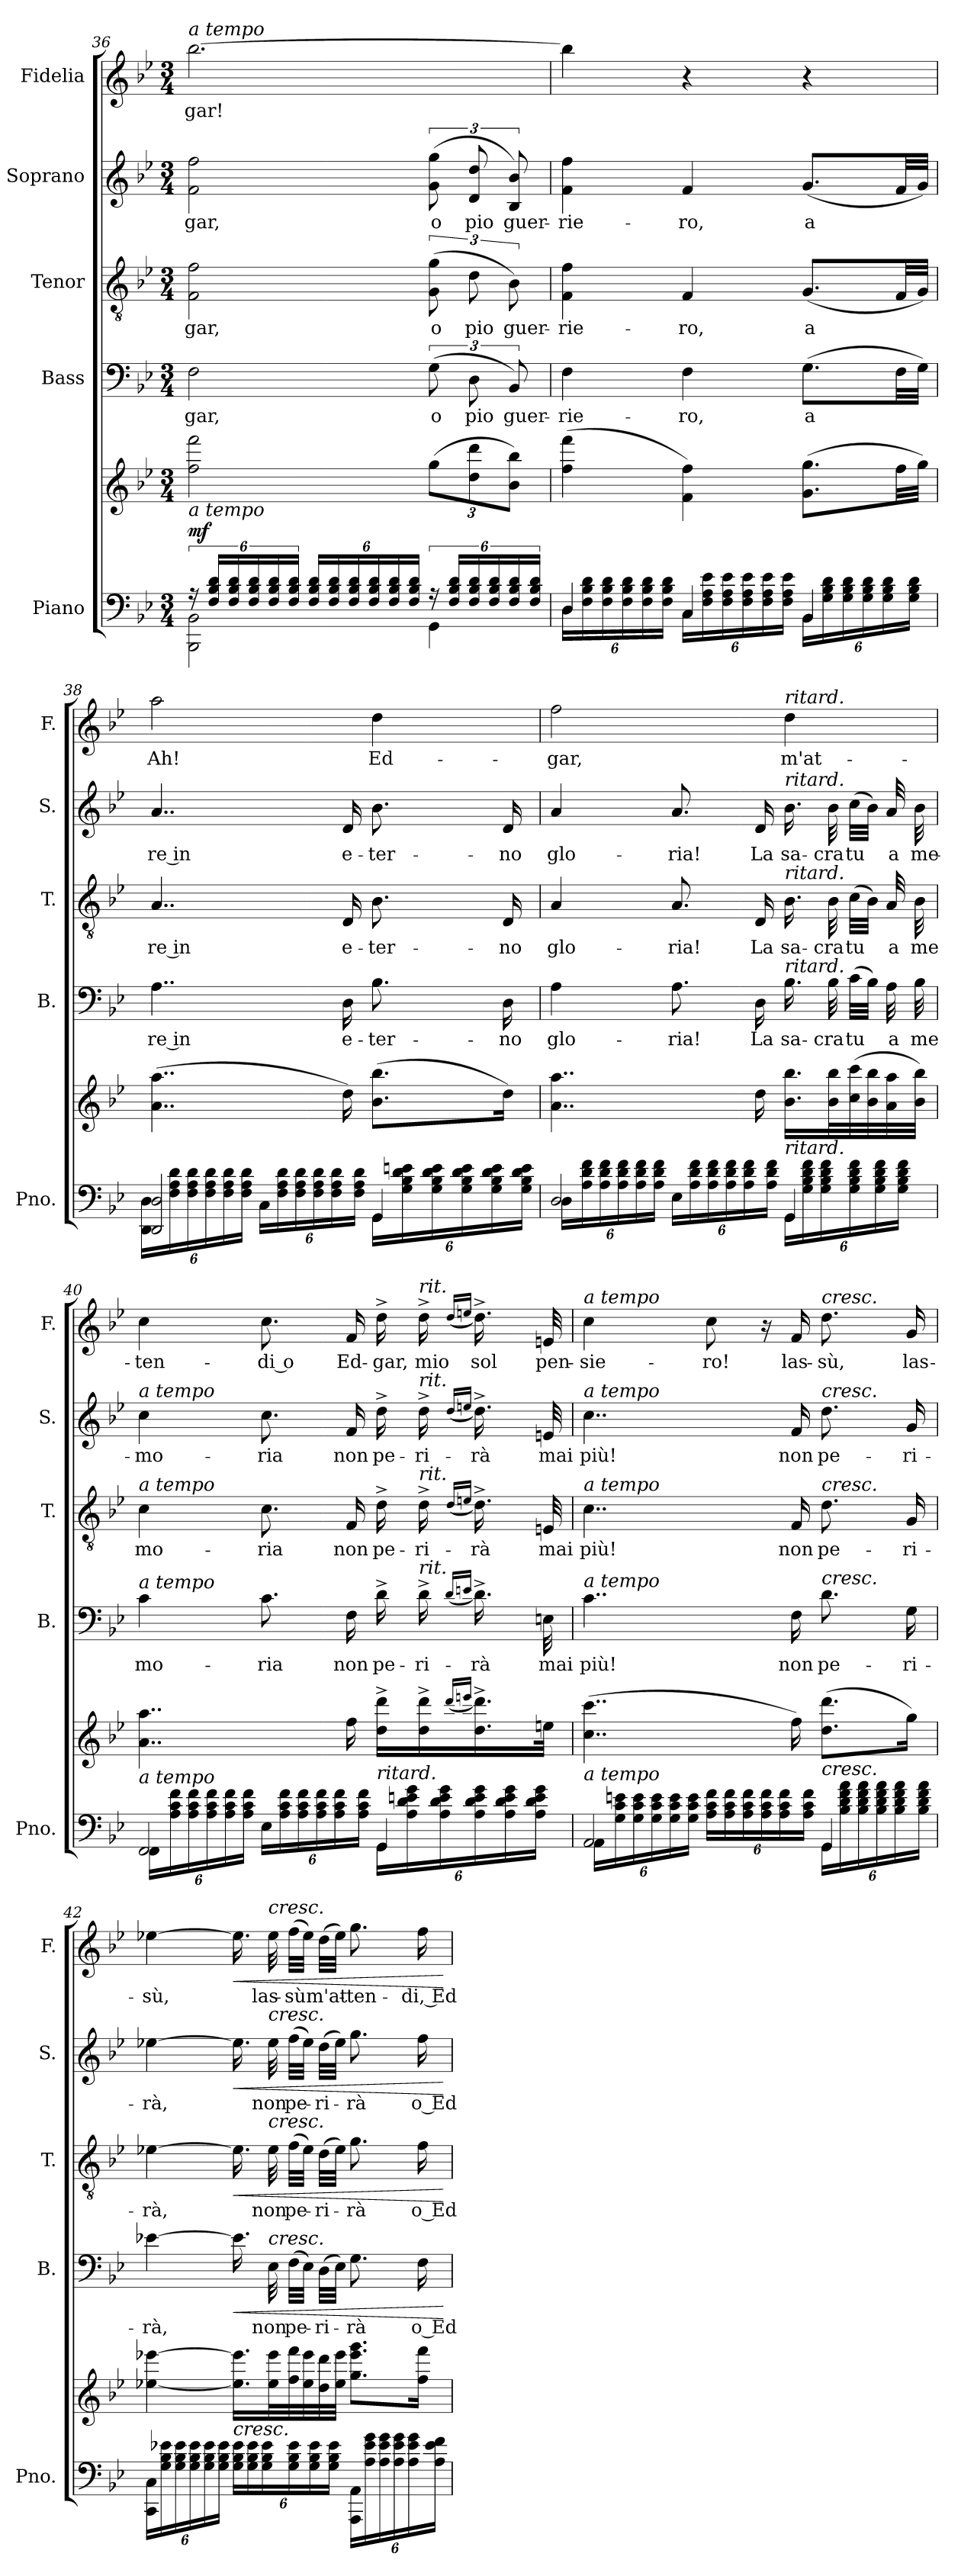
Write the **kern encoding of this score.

**kern	**kern	**dynam	**kern	**text	**dynam	**kern	**text	**dynam	**kern	**text	**dynam	**kern	**text	**dynam
*part5	*part5	*part5	*part4	*part4	*part4	*part3	*part3	*part3	*part2	*part2	*part2	*part1	*part1	*part1
*staff6	*staff5	*staff5/6	*staff4	*staff4	*staff4	*staff3	*staff3	*staff3	*staff2	*staff2	*staff2	*staff1	*staff1	*staff1
*I"Piano	*	*	*I"Bass	*	*	*I"Tenor	*	*	*I"Soprano	*	*	*I"Fidelia	*	*
*I'Pno.	*	*	*I'B.	*	*	*I'T.	*	*	*I'S.	*	*	*I'F.	*	*
*clefF4	*clefG2	*	*clefF4	*	*	*clefGv2	*	*	*clefG2	*	*	*clefG2	*	*
*k[b-e-]	*k[b-e-]	*	*k[b-e-]	*	*	*k[b-e-]	*	*	*k[b-e-]	*	*	*k[b-e-]	*	*
*M3/4	*M3/4	*	*M3/4	*	*	*M3/4	*	*	*M3/4	*	*	*M3/4	*	*
*MM54	*MM54	*	*MM54	*	*	*MM54	*	*	*MM54	*	*	*MM54	*	*
=36	=36	=36	=36	=36	=36	=36	=36	=36	=36	=36	=36	=36	=36	=36
*^	*	*	*	*	*	*	*	*	*	*	*	*	*	*
!	!	!	!	!	!	!	!	!	!	!	!	!	!LO:TX:a:i:t=a tempo	!	!
!LO:TX:a:i:t=a tempo	!	!	!	!	!	!	!	!	!	!	!	!	!	!	!
!	!	!	!LO:DY:a=2	!	!LO:LY:b	!	!	!LO:LY:b	!	!	!LO:LY:b	!	!	!LO:LY:b	!
24r	2BBB-\ 2BB-\	2ff\ 2fff\	mf	2F\	-gar,	.	2F\ 2f\	-gar,	.	2f\ 2ff\	-gar,	.	[2.bb-\	-gar!	.
24F/ 24B-/ 24d/LL	.	.	.	.	.	.	.	.	.	.	.	.	.	.	.
24F/ 24B-/ 24d/	.	.	.	.	.	.	.	.	.	.	.	.	.	.	.
24F/ 24B-/ 24d/	.	.	.	.	.	.	.	.	.	.	.	.	.	.	.
24F/ 24B-/ 24d/	.	.	.	.	.	.	.	.	.	.	.	.	.	.	.
24F/ 24B-/ 24d/JJ	.	.	.	.	.	.	.	.	.	.	.	.	.	.	.
*Xbrackettup	*	*	*	*	*	*	*	*	*	*	*	*	*	*	*
24F/ 24B-/ 24d/LL	.	.	.	.	.	.	.	.	.	.	.	.	.	.	.
24F/ 24B-/ 24d/	.	.	.	.	.	.	.	.	.	.	.	.	.	.	.
24F/ 24B-/ 24d/	.	.	.	.	.	.	.	.	.	.	.	.	.	.	.
24F/ 24B-/ 24d/	.	.	.	.	.	.	.	.	.	.	.	.	.	.	.
24F/ 24B-/ 24d/	.	.	.	.	.	.	.	.	.	.	.	.	.	.	.
24F/ 24B-/ 24d/JJ	.	.	.	.	.	.	.	.	.	.	.	.	.	.	.
*brackettup	*	*Xbrackettup	*	*	*	*	*	*	*	*	*	*	*	*	*
!	!	!	!	!	!LO:LY:b	!	!	!LO:LY:b	!	!	!LO:LY:b	!	!	!	!
24r	4GG\	(>12gg\L	.	(>12G\	o	.	(>12G\ 12g\	o	.	(>12g\ 12gg\	o	.	.	.	.
24F/ 24B-/ 24d/LL	.	.	.	.	.	.	.	.	.	.	.	.	.	.	.
!	!	!	!	!	!LO:LY:b	!	!	!LO:LY:b	!	!	!LO:LY:b	!	!	!	!
24F/ 24B-/ 24d/	.	12dd\ 12ddd\	.	12D\	pio	.	12d\	pio	.	12d/ 12dd/	pio	.	.	.	.
24F/ 24B-/ 24d/	.	.	.	.	.	.	.	.	.	.	.	.	.	.	.
!	!	!	!	!	!LO:LY:b	!	!	!LO:LY:b	!	!	!LO:LY:b	!	!	!	!
24F/ 24B-/ 24d/	.	12b-\ 12bb-\J)	.	12BB-/)	guer-	.	12B-\)	guer-	.	12B-/ 12b-/)	guer-	.	.	.	.
24F/ 24B-/ 24d/JJ	.	.	.	.	.	.	.	.	.	.	.	.	.	.	.
!!LO:LB:g=z
=37	=37	=37	=37	=37	=37	=37	=37	=37	=37	=37	=37	=37	=37	=37	=37
*	*Xbrackettup	*	*	*	*	*	*	*	*	*	*	*	*	*	*
!	!	!	!	!	!LO:LY:b	!	!	!LO:LY:b	!	!	!LO:LY:b	!	!	!	!
4D/	24D\LL	(>4ff\ 4fff\	.	4F\	-rie-	.	4F\ 4f\	-rie-	.	4f\ 4ff\	-rie-	.	4bb-\]	.	.
.	24F\ 24B-\ 24d\	.	.	.	.	.	.	.	.	.	.	.	.	.	.
.	24F\ 24B-\ 24d\	.	.	.	.	.	.	.	.	.	.	.	.	.	.
.	24F\ 24B-\ 24d\	.	.	.	.	.	.	.	.	.	.	.	.	.	.
.	24F\ 24B-\ 24d\	.	.	.	.	.	.	.	.	.	.	.	.	.	.
.	24F\ 24B-\ 24d\JJ	.	.	.	.	.	.	.	.	.	.	.	.	.	.
!	!	!	!	!	!LO:LY:b	!	!	!LO:LY:b	!	!	!LO:LY:b	!	!	!	!
4C/	24C\LL	4f\ 4ff\)	.	4F\	-ro,	.	4F/	-ro,	.	4f/	-ro,	.	4r	.	.
.	24F\ 24A\ 24e-\	.	.	.	.	.	.	.	.	.	.	.	.	.	.
.	24F\ 24A\ 24e-\	.	.	.	.	.	.	.	.	.	.	.	.	.	.
.	24F\ 24A\ 24e-\	.	.	.	.	.	.	.	.	.	.	.	.	.	.
.	24F\ 24A\ 24e-\	.	.	.	.	.	.	.	.	.	.	.	.	.	.
.	24F\ 24A\ 24e-\JJ	.	.	.	.	.	.	.	.	.	.	.	.	.	.
!	!	!	!	!	!LO:LY:b	!	!	!LO:LY:b	!	!	!LO:LY:b	!	!	!	!
4BB-/	24BB-\LL	(>8.g\ 8.gg\L	.	(>8.G\L	a	.	(<8.G/L	a	.	(<8.g/L	a	.	4r	.	.
.	24G\ 24B-\ 24d\	.	.	.	.	.	.	.	.	.	.	.	.	.	.
.	24G\ 24B-\ 24d\	.	.	.	.	.	.	.	.	.	.	.	.	.	.
.	24G\ 24B-\ 24d\	.	.	.	.	.	.	.	.	.	.	.	.	.	.
.	24G\ 24B-\ 24d\	.	.	.	.	.	.	.	.	.	.	.	.	.	.
.	.	32ff\LL	.	32F\LL	.	.	32F/LL	.	.	32f/LL	.	.	.	.	.
.	24G\ 24B-\ 24d\JJ	.	.	.	.	.	.	.	.	.	.	.	.	.	.
.	.	32gg\JJJ)	.	32G\JJJ)	.	.	32G/JJJ)	.	.	32g/JJJ)	.	.	.	.	.
=38	=38	=38	=38	=38	=38	=38	=38	=38	=38	=38	=38	=38	=38	=38	=38
!	!	!	!	!	!LO:LY:b	!	!	!LO:LY:b	!	!	!LO:LY:b	!	!	!LO:LY:b	!
2DD/ 2D/	24DD\ 24D\LL	(>4..a\ 4..aa\	.	4..A\	re in	.	4..A/	re in	.	4..a/	re in	.	2aa\	Ah!	.
.	24F\ 24A\ 24d\	.	.	.	.	.	.	.	.	.	.	.	.	.	.
.	24F\ 24A\ 24d\	.	.	.	.	.	.	.	.	.	.	.	.	.	.
.	24F\ 24A\ 24d\	.	.	.	.	.	.	.	.	.	.	.	.	.	.
.	24F\ 24A\ 24d\	.	.	.	.	.	.	.	.	.	.	.	.	.	.
.	24F\ 24A\ 24d\JJ	.	.	.	.	.	.	.	.	.	.	.	.	.	.
.	24C\LL	.	.	.	.	.	.	.	.	.	.	.	.	.	.
.	24F\ 24A\ 24d\	.	.	.	.	.	.	.	.	.	.	.	.	.	.
.	24F\ 24A\ 24d\	.	.	.	.	.	.	.	.	.	.	.	.	.	.
.	24F\ 24A\ 24d\	.	.	.	.	.	.	.	.	.	.	.	.	.	.
.	24F\ 24A\ 24d\	.	.	.	.	.	.	.	.	.	.	.	.	.	.
!	!	!	!	!	!LO:LY:b	!	!	!LO:LY:b	!	!	!LO:LY:b	!	!	!	!
.	.	16dd\)	.	16D\	e-	.	16D/	e-	.	16d/	e-	.	.	.	.
.	24F\ 24A\ 24d\JJ	.	.	.	.	.	.	.	.	.	.	.	.	.	.
!	!	!	!	!	!LO:LY:b	!	!	!LO:LY:b	!	!	!LO:LY:b	!	!	!LO:LY:b	!
4GG/	24GG\LL	(>8.b-\ 8.bb-\L	.	8.B-\	-ter-	.	8.B-\	-ter-	.	8.b-\	-ter-	.	4dd\	Ed-	.
.	24G\ 24B-\ 24d\ 24en\	.	.	.	.	.	.	.	.	.	.	.	.	.	.
.	24G\ 24B-\ 24d\ 24e\	.	.	.	.	.	.	.	.	.	.	.	.	.	.
.	24G\ 24B-\ 24d\ 24e\	.	.	.	.	.	.	.	.	.	.	.	.	.	.
.	24G\ 24B-\ 24d\ 24e\	.	.	.	.	.	.	.	.	.	.	.	.	.	.
!	!	!	!	!	!LO:LY:b	!	!	!LO:LY:b	!	!	!LO:LY:b	!	!	!	!
.	.	16dd\Jk)	.	16D\	-no	.	16D/	-no	.	16d/	-no	.	.	.	.
.	24G\ 24B-\ 24d\ 24e\JJ	.	.	.	.	.	.	.	.	.	.	.	.	.	.
!!LO:PB:g=z
=39	=39	=39	=39	=39	=39	=39	=39	=39	=39	=39	=39	=39	=39	=39	=39
!	!	!	!	!	!LO:LY:b	!	!	!LO:LY:b	!	!	!LO:LY:b	!	!	!LO:LY:b	!
*	*	*	*	*	*	*	*	*	*	*	*	*	*^	*	*
*	*	*	*	*	*	*	*	*	*	*	*	*	*	*^	*	*
*	*	*	*	*	*	*	*	*	*	*	*	*	*	*	*^	*	*
2D/	24D\LL	4..a\ 4..aa\	.	4A\	glo-	.	4A/	glo-	.	4a/	glo-	.	2ff\	2ryy	2ryy	2ryy	-gar,	.
.	24A\ 24d\ 24f\	.	.	.	.	.	.	.	.	.	.	.	.	.	.	.	.	.
.	24A\ 24d\ 24f\	.	.	.	.	.	.	.	.	.	.	.	.	.	.	.	.	.
.	24A\ 24d\ 24f\	.	.	.	.	.	.	.	.	.	.	.	.	.	.	.	.	.
.	24A\ 24d\ 24f\	.	.	.	.	.	.	.	.	.	.	.	.	.	.	.	.	.
.	24A\ 24d\ 24f\JJ	.	.	.	.	.	.	.	.	.	.	.	.	.	.	.	.	.
!	!	!	!	!	!LO:LY:b	!	!	!LO:LY:b	!	!	!LO:LY:b	!	!	!	!	!	!	!
.	24E-\LL	.	.	8.A\	-ria!	.	8.A/	-ria!	.	8.a/	-ria!	.	.	.	.	.	.	.
.	24A\ 24d\ 24f\	.	.	.	.	.	.	.	.	.	.	.	.	.	.	.	.	.
.	24A\ 24d\ 24f\	.	.	.	.	.	.	.	.	.	.	.	.	.	.	.	.	.
.	24A\ 24d\ 24f\	.	.	.	.	.	.	.	.	.	.	.	.	.	.	.	.	.
.	24A\ 24d\ 24f\	.	.	.	.	.	.	.	.	.	.	.	.	.	.	.	.	.
!	!	!	!	!	!LO:LY:b	!	!	!LO:LY:b	!	!	!LO:LY:b	!	!	!	!	!	!	!
.	.	16dd\	.	16D\	La	.	16D/	La	.	16d/	La	.	.	.	.	.	.	.
.	24A\ 24d\ 24f\JJ	.	.	.	.	.	.	.	.	.	.	.	.	.	.	.	.	.
*	*	*	*	*	*	*	*	*	*	*	*	*	*MM50	*	*	*	*	*
!	!	!	!	!	!	!	!	!	!	!	!	!	!LO:TX:a:i:t=ritard.	!	!	!	!	!
!	!	!	!	!	!	!	!	!	!	!LO:TX:a:i:t=ritard.	!	!	!	!	!	!	!	!
!	!	!	!	!	!	!	!LO:TX:a:i:t=ritard.	!	!	!	!	!	!	!	!	!	!	!
!	!	!	!	!LO:TX:a:i:t=ritard.	!	!	!	!	!	!	!	!	!	!	!	!	!	!
!LO:TX:a:i:t=ritard.	!	!	!	!	!	!	!	!	!	!	!	!	!	!	!	!	!	!
!	!	!	!	!	!LO:LY:b	!	!	!LO:LY:b	!	!	!LO:LY:b	!	!	!	!	!	!LO:LY:b	!
4GG/	24GG\LL	16.b-\ 16.bb-\LL	.	16.B-\	sa-	.	16.B-\	sa-	.	16.b-\	sa-	.	4dd\	16.ryy	8ryy	8.ryy	m'at-	.
.	24G\ 24B-\ 24d\ 24f\	.	.	.	.	.	.	.	.	.	.	.	.	.	.	.	.	.
.	24G\ 24B-\ 24d\ 24f\	.	.	.	.	.	.	.	.	.	.	.	.	.	.	.	.	.
*	*	*	*	*	*	*	*	*	*	*	*	*	*MM46	*	*	*	*	*
!	!	!	!	!	!LO:LY:b	!	!	!LO:LY:b	!	!	!LO:LY:b	!	!	!	!	!	!	!
.	.	32b-\ 32bb-\L	.	32B-\	-cra	.	32B-\	-cra	.	32b-\	-cra	.	.	8ryy	.	.	.	.
*	*	*	*	*	*	*	*	*	*	*	*	*	*MM42	*	*	*	*	*
!	!	!	!	!	!LO:LY:b	!	!	!LO:LY:b	!	!	!LO:LY:b	!	!	!	!	!	!	!
.	24G\ 24B-\ 24d\ 24f\	(>32cc\ 32ccc\	.	(>32c\LLL	tu	.	(>32c\LLL	tu	.	(>32cc\LLL	tu	.	.	.	8ryy	.	.	.
.	.	32b-\ 32bb-\	.	32B-\JJJ)	.	.	32B-\JJJ)	.	.	32b-\JJJ)	.	.	.	.	.	.	.	.
.	24G\ 24B-\ 24d\ 24f\	.	.	.	.	.	.	.	.	.	.	.	.	.	.	.	.	.
*	*	*	*	*	*	*	*	*	*	*	*	*	*MM38	*	*	*	*	*
!	!	!	!	!	!LO:LY:b	!	!	!LO:LY:b	!	!	!LO:LY:b	!	!	!	!	!	!	!
.	.	32a\ 32aa\	.	32A\	a	.	32A/	a	.	32a/	a	.	.	.	.	16ryy	.	.
.	24G\ 24B-\ 24d\ 24f\JJ	.	.	.	.	.	.	.	.	.	.	.	.	.	.	.	.	.
*	*	*	*	*	*	*	*	*	*	*	*	*	*MM32	*	*	*	*	*
!	!	!	!	!	!LO:LY:b	!	!	!LO:LY:b	!	!	!LO:LY:b	!	!	!	!	!	!	!
.	.	32b-\ 32bb-\JJJ)	.	32B-\	me	.	32B-\	me	.	32b-\	me-	.	.	32ryy	.	.	.	.
*	*	*	*	*	*	*	*	*	*	*	*	*	*v	*v	*v	*v	*	*
=40	=40	=40	=40	=40	=40	=40	=40	=40	=40	=40	=40	=40	=40	=40	=40
*	*	*	*	*	*	*	*	*	*	*	*	*	*MM54	*	*
*	*	*	*	*	*	*	*	*	*	*	*	*	*^	*	*
*	*	*	*	*	*	*	*	*	*	*	*	*	*	*^	*	*
*	*	*	*	*	*	*	*	*	*	*	*	*	*	*	*^	*	*
!	!	!	!	!	!	!	!	!	!	!	!	!	!LO:TX:a:i:t=a tempo	!	!	!	!	!
!	!	!	!	!	!	!	!	!	!	!LO:TX:a:i:t=a tempo	!	!	!	!	!	!	!	!
!	!	!	!	!	!	!	!LO:TX:a:i:t=a tempo	!	!	!	!	!	!	!	!	!	!	!
!	!	!	!	!LO:TX:a:i:t=a tempo	!	!	!	!	!	!	!	!	!	!	!	!	!	!
!LO:TX:a:i:t=a tempo	!	!	!	!	!	!	!	!	!	!	!	!	!	!	!	!	!	!
!	!	!	!	!	!LO:LY:b	!	!	!LO:LY:b	!	!	!LO:LY:b	!	!	!	!	!	!LO:LY:b	!
*	*	*	*	*	*	*	*	*	*	*	*	*	*v	*v	*v	*v	*	*
2FF/	24FF\LL	4..a\ 4..aa\	.	4c\	-mo-	.	4c\	-mo-	.	4cc\	-mo-	.	4cc\	-ten-	.
.	24A\ 24c\ 24f\	.	.	.	.	.	.	.	.	.	.	.	.	.	.
.	24A\ 24c\ 24f\	.	.	.	.	.	.	.	.	.	.	.	.	.	.
.	24A\ 24c\ 24f\	.	.	.	.	.	.	.	.	.	.	.	.	.	.
.	24A\ 24c\ 24f\	.	.	.	.	.	.	.	.	.	.	.	.	.	.
.	24A\ 24c\ 24f\JJ	.	.	.	.	.	.	.	.	.	.	.	.	.	.
!	!	!	!	!	!LO:LY:b	!	!	!LO:LY:b	!	!	!LO:LY:b	!	!	!LO:LY:b	!
.	24E-\LL	.	.	8.c\	-ria	.	8.c\	-ria	.	8.cc\	-ria	.	8.cc\	-di o	.
.	24A\ 24c\ 24f\	.	.	.	.	.	.	.	.	.	.	.	.	.	.
.	24A\ 24c\ 24f\	.	.	.	.	.	.	.	.	.	.	.	.	.	.
.	24A\ 24c\ 24f\	.	.	.	.	.	.	.	.	.	.	.	.	.	.
.	24A\ 24c\ 24f\	.	.	.	.	.	.	.	.	.	.	.	.	.	.
!	!	!	!	!	!LO:LY:b	!	!	!LO:LY:b	!	!	!LO:LY:b	!	!	!LO:LY:b	!
.	.	16ff\	.	16F\	non	.	16F/	non	.	16f/	non	.	16f/	Ed-	.
.	24A\ 24c\ 24f\JJ	.	.	.	.	.	.	.	.	.	.	.	.	.	.
!LO:TX:a:i:t=ritard.	!	!	!	!	!	!	!	!	!	!	!	!	!	!	!
!	!	!	!	!	!LO:LY:b	!	!	!LO:LY:b	!	!	!LO:LY:b	!	!	!LO:LY:b	!
4GG/	24GG\LL	16dd\^ 16ddd\^LL	.	16d^\	pe-	.	16d^\	pe-	.	16dd^\	pe-	.	16dd^\	-gar,	.
.	24A\ 24d\ 24en\ 24g\	.	.	.	.	.	.	.	.	.	.	.	.	.	.
*	*	*	*	*	*	*	*	*	*	*	*	*	*MM48	*	*
!	!	!	!	!	!	!	!	!	!	!	!	!	!LO:TX:a:i:t=rit.	!	!
!	!	!	!	!	!	!	!	!	!	!LO:TX:a:i:t=rit.	!	!	!	!	!
!	!	!	!	!	!	!	!LO:TX:a:i:t=rit.	!	!	!	!	!	!	!	!
!	!	!	!	!LO:TX:a:i:t=rit.	!	!	!	!	!	!	!	!	!	!	!
!	!	!	!	!	!LO:LY:b	!	!	!LO:LY:b	!	!	!LO:LY:b	!	!	!LO:LY:b	!
.	.	16dd\^ 16ddd\^	.	16d^\	-ri-	.	16d^\	-ri-	.	16dd^\	-ri-	.	16dd^\	mio	.
.	24A\ 24d\ 24e\ 24g\	.	.	.	.	.	.	.	.	.	.	.	.	.	.
*	*	*	*	*	*	*	*	*	*	*	*	*	*MM42	*	*
.	.	(<16qddd/LL	.	(<16qd/LL	.	.	(<16qd/LL	.	.	(<16qdd/LL	.	.	(<16qdd/LL	.	.
.	.	16qeeen/JJ	.	16qen/JJ	.	.	16qen/JJ	.	.	16qeen/JJ	.	.	16qeen/JJ	.	.
!	!	!	!	!	!LO:LY:b	!	!	!LO:LY:b	!	!	!LO:LY:b	!	!	!LO:LY:b	!
.	24A\ 24d\ 24e\ 24g\	16.dd\^ 16.ddd\^)	.	16.d^\)	-rà	.	16.d^\)	-rà	.	16.dd^\)	-rà	.	16.dd^\)	sol	.
.	24A\ 24d\ 24e\ 24g\	.	.	.	.	.	.	.	.	.	.	.	.	.	.
.	24A\ 24d\ 24e\ 24g\JJ	.	.	.	.	.	.	.	.	.	.	.	.	.	.
*	*	*	*	*	*	*	*	*	*	*	*	*	*MM34	*	*
!	!	!	!	!	!LO:LY:b	!	!	!LO:LY:b	!	!	!LO:LY:b	!	!	!LO:LY:b	!
.	.	32een\JJk	.	32En\	mai	.	32En/	mai	.	32en/	mai	.	32en/	pen-	.
!!LO:LB:g=z
=41	=41	=41	=41	=41	=41	=41	=41	=41	=41	=41	=41	=41	=41	=41	=41
*	*	*	*	*	*	*	*	*	*	*	*	*	*MM54	*	*
!	!	!	!	!	!	!	!	!	!	!	!	!	!LO:TX:a:i:t=a tempo	!	!
!	!	!	!	!	!	!	!	!	!	!LO:TX:a:i:t=a tempo	!	!	!	!	!
!	!	!	!	!	!	!	!LO:TX:a:i:t=a tempo	!	!	!	!	!	!	!	!
!	!	!	!	!LO:TX:a:i:t=a tempo	!	!	!	!	!	!	!	!	!	!	!
!LO:TX:a:i:t=a tempo	!	!	!	!	!	!	!	!	!	!	!	!	!	!	!
!	!	!	!	!	!LO:LY:b	!	!	!LO:LY:b	!	!	!LO:LY:b	!	!	!LO:LY:b	!
2AA/	24AA\LL	(>4..cc\ 4..ccc\	.	4..c\	più!	.	4..c\	più!	.	4..cc\	più!	.	4cc\	-sie-	.
.	24G\ 24c\ 24en\	.	.	.	.	.	.	.	.	.	.	.	.	.	.
.	24G\ 24c\ 24e\	.	.	.	.	.	.	.	.	.	.	.	.	.	.
.	24G\ 24c\ 24e\	.	.	.	.	.	.	.	.	.	.	.	.	.	.
.	24G\ 24c\ 24e\	.	.	.	.	.	.	.	.	.	.	.	.	.	.
.	24G\ 24c\ 24e\JJ	.	.	.	.	.	.	.	.	.	.	.	.	.	.
!	!	!	!	!	!	!	!	!	!	!	!	!	!	!LO:LY:b	!
.	24A\ 24c\ 24f\LL	.	.	.	.	.	.	.	.	.	.	.	8cc\	-ro!	.
.	24A\ 24c\ 24f\	.	.	.	.	.	.	.	.	.	.	.	.	.	.
.	24A\ 24c\ 24f\	.	.	.	.	.	.	.	.	.	.	.	.	.	.
.	24A\ 24c\ 24f\	.	.	.	.	.	.	.	.	.	.	.	16r	.	.
.	24A\ 24c\ 24f\	.	.	.	.	.	.	.	.	.	.	.	.	.	.
!	!	!	!	!	!LO:LY:b	!	!	!LO:LY:b	!	!	!LO:LY:b	!	!	!LO:LY:b	!
.	.	16ff\)	.	16F\	non	.	16F/	non	.	16f/	non	.	16f/	las-	.
.	24A\ 24c\ 24f\JJ	.	.	.	.	.	.	.	.	.	.	.	.	.	.
!	!	!	!	!	!	!	!	!	!	!	!	!	!LO:TX:a:i:t=cresc.	!	!
!	!	!	!	!	!	!	!	!	!	!LO:TX:a:i:t=cresc.	!	!	!	!	!
!	!	!	!	!	!	!	!LO:TX:a:i:t=cresc.	!	!	!	!	!	!	!	!
!	!	!	!	!LO:TX:a:i:t=cresc.	!	!	!	!	!	!	!	!	!	!	!
!LO:TX:a:i:t=cresc.	!	!	!	!	!	!	!	!	!	!	!	!	!	!	!
!	!	!	!	!	!LO:LY:b	!	!	!LO:LY:b	!	!	!LO:LY:b	!	!	!LO:LY:b	!
4GG/	24GG\LL	(>8.dd\ 8.ddd\L	.	8.d\	pe-	.	8.d\	pe-	.	8.dd\	pe-	.	8.dd\	-sù,	.
.	24B-\ 24d\ 24f\ 24a\	.	.	.	.	.	.	.	.	.	.	.	.	.	.
.	24B-\ 24d\ 24f\ 24a\	.	.	.	.	.	.	.	.	.	.	.	.	.	.
.	24B-\ 24d\ 24f\ 24a\	.	.	.	.	.	.	.	.	.	.	.	.	.	.
.	24B-\ 24d\ 24f\ 24a\	.	.	.	.	.	.	.	.	.	.	.	.	.	.
!	!	!	!	!	!LO:LY:b	!	!	!LO:LY:b	!	!	!LO:LY:b	!	!	!LO:LY:b	!
.	.	16gg\Jk)	.	16G\	-ri-	.	16G/	-ri-	.	16g/	-ri-	.	16g/	las-	.
.	24B-\ 24d\ 24f\ 24a\JJ	.	.	.	.	.	.	.	.	.	.	.	.	.	.
=42	=42	=42	=42	=42	=42	=42	=42	=42	=42	=42	=42	=42	=42	=42	=42
!	!	!	!	!	!LO:LY:b	!	!	!LO:LY:b	!	!	!LO:LY:b	!	!	!LO:LY:b	!
*v	*v	*	*	*	*	*	*	*	*	*	*	*	*	*	*
24CC\ 24C\LL	[4ee-X\ [4eee-X\	.	[4e-X\	-rà,	.	[4e-X\	-rà,	.	[4ee-X\	-rà,	.	[4ee-X\	-sù,	.
24G\ 24B-\ 24e-X\	.	.	.	.	.	.	.	.	.	.	.	.	.	.
24G\ 24B-\ 24e-\	.	.	.	.	.	.	.	.	.	.	.	.	.	.
24G\ 24B-\ 24e-\	.	.	.	.	.	.	.	.	.	.	.	.	.	.
24G\ 24B-\ 24e-\	.	.	.	.	.	.	.	.	.	.	.	.	.	.
24G\ 24B-\ 24e-\JJ	.	.	.	.	.	.	.	.	.	.	.	.	.	.
!LO:TX:a:i:t=cresc.	!	!	!	!	!	!	!	!	!	!	!	!	!	!
!	!	!	!	!	!LO:HP:b	!	!	!LO:HP:b	!	!	!LO:HP:b	!	!	!LO:HP:b
24G\ 24B-\ 24e-\LL	16.ee-\] 16.eee-\]LL	.	16.e-\]	.	<	16.e-\]	.	<	16.ee-\]	.	<	16.ee-\]	.	<
24G\ 24B-\ 24e-\	.	.	.	.	.	.	.	.	.	.	.	.	.	.
24G\ 24B-\ 24e-\	.	.	.	.	.	.	.	.	.	.	.	.	.	.
!	!	!	!	!	!	!	!	!	!	!	!	!LO:TX:a:i:t=cresc.	!	!
!	!	!	!	!	!	!	!	!	!LO:TX:a:i:t=cresc.	!	!	!	!	!
!	!	!	!	!	!	!LO:TX:a:i:t=cresc.	!	!	!	!	!	!	!	!
!	!	!	!LO:TX:a:i:t=cresc.	!	!	!	!	!	!	!	!	!	!	!
!	!	!	!	!LO:LY:b	!	!	!LO:LY:b	!	!	!LO:LY:b	!	!	!LO:LY:b	!
.	32ee-\ 32eee-\L	.	32E-\	non	.	32e-\	non	.	32ee-\	non	.	32ee-\	las-	.
!	!	!	!	!LO:LY:b	!	!	!LO:LY:b	!	!	!LO:LY:b	!	!	!LO:LY:b	!
24G\ 24B-\ 24e-\	32ff\ 32fff\	.	(>32F\LLL	pe-	.	(>32f\LLL	pe-	.	(>32ff\LLL	pe-	.	(>32ff\LLL	-sù	.
.	32ee-\ 32eee-\	.	32E-\JJJ)	.	.	32e-\JJJ)	.	.	32ee-\JJJ)	.	.	32ee-\JJJ)	.	.
24G\ 24B-\ 24e-\	.	.	.	.	.	.	.	.	.	.	.	.	.	.
!	!	!	!	!LO:LY:b	!	!	!LO:LY:b	!	!	!LO:LY:b	!	!	!LO:LY:b	!
.	32dd\ 32ddd\	.	(>32D\LLL	-ri-	.	(>32d\LLL	-ri-	.	(>32dd\LLL	-ri-	.	(>32dd\LLL	m'at-	.
24G\ 24B-\ 24e-\JJ	.	.	.	.	.	.	.	.	.	.	.	.	.	.
.	32ee-\ 32eee-\JJJ	.	32E-\JJJ)	.	.	32e-\JJJ)	.	.	32ee-\JJJ)	.	.	32ee-\JJJ)	.	.
!	!	!	!	!LO:LY:b	!	!	!LO:LY:b	!	!	!LO:LY:b	!	!	!LO:LY:b	!
24AAA\ 24AA\LL	8.gg\ 8.eee-\ 8.ggg\L	.	8.G\	-rà	.	8.g\	-rà	.	8.gg\	-rà	.	8.gg\	-ten-	.
24A\ 24e-\ 24g\	.	.	.	.	.	.	.	.	.	.	.	.	.	.
24A\ 24e-\ 24g\	.	.	.	.	.	.	.	.	.	.	.	.	.	.
24A\ 24e-\ 24g\	.	.	.	.	.	.	.	.	.	.	.	.	.	.
24A\ 24e-\ 24g\	.	.	.	.	.	.	.	.	.	.	.	.	.	.
!	!	!	!	!LO:LY:b	!	!	!LO:LY:b	!	!	!LO:LY:b	!	!	!LO:LY:b	!
.	16ff\ 16fff\Jk	.	16F\	o Ed-	.	16f\	o Ed-	.	16ff\	o Ed-	.	16ff\	-di, Ed-	.
24A\ 24e-\ 24f\JJ	.	.	.	.	.	.	.	.	.	.	.	.	.	.
.	.	.	.	.	[	.	.	[	.	.	[	.	.	[
=	=	=	=	=	=	=	=	=	=	=	=	=	=	=
*-	*-	*-	*-	*-	*-	*-	*-	*-	*-	*-	*-	*-	*-	*-
